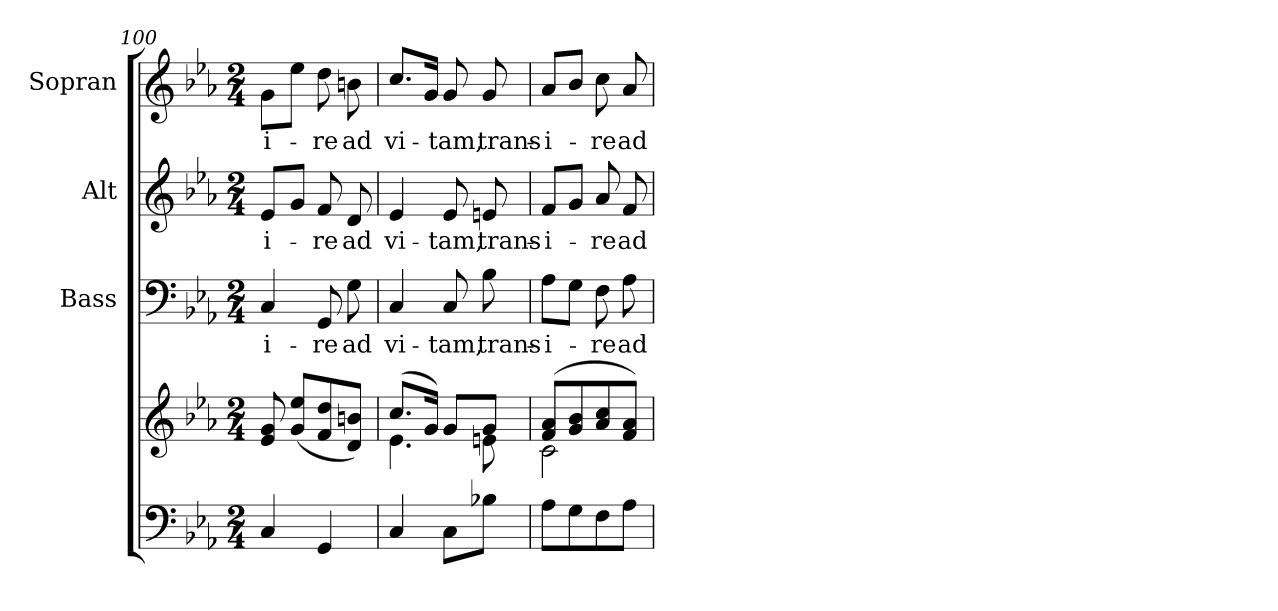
**kern	**kern	**kern	**text	**kern	**text	**kern	**text
*part4	*part4	*part3	*part3	*part2	*part2	*part1	*part1
*staff5	*staff4	*staff3	*staff3	*staff2	*staff2	*staff1	*staff1
*	*	*I"Bass	*	*I"Alt	*	*I"Sopran	*
*	*	*I'B.	*	*I'A.	*	*I'S.	*
*clefF4	*clefG2	*clefF4	*	*clefG2	*	*clefG2	*
*k[b-e-a-]	*k[b-e-a-]	*k[b-e-a-]	*	*k[b-e-a-]	*	*k[b-e-a-]	*
*E-:	*E-:	*E-:	*	*E-:	*	*E-:	*
*M2/4	*M2/4	*M2/4	*	*M2/4	*	*M2/4	*
=100	=100	=100	=100	=100	=100	=100	=100
!	!	!	!LO:LY:b	!	!LO:LY:b	!	!LO:LY:b
4C/	8e-/ 8g/	4C/	-i-	8e-/L	-i-	8g\L	-i-
.	(<8g/ 8ee-/L	.	.	8g/J	.	8ee-\J	.
!	!	!	!LO:LY:b	!	!LO:LY:b	!	!LO:LY:b
4GG/	8f/ 8dd/	8GG/	-re	8f/	-re	8dd\	-re
!	!	!	!LO:LY:b	!	!LO:LY:b	!	!LO:LY:b
.	8d/ 8bn/J)	8G\	ad	8d/	ad	8bn\	ad
=101	=101	=101	=101	=101	=101	=101	=101
*	*^	*	*	*	*	*	*
!	!	!	!	!LO:LY:b	!	!LO:LY:b	!	!LO:LY:b
4C/	(>8.cc/L	4.e-\	4C/	vi-	4e-/	vi-	8.cc/L	vi-
.	16g/Jk)	.	.	.	.	.	16g/Jk	.
!	!	!	!	!LO:LY:b	!	!LO:LY:b	!	!LO:LY:b
8C\L	8g/L	.	8C/	-tam,	8e-/	-tam,	8g/	-tam,
!	!	!	!	!LO:LY:b	!	!LO:LY:b	!	!LO:LY:b
8B-X\J	8g/J	8en\	8B-\	trans-	8en/	trans-	8g/	trans-
=102	=102	=102	=102	=102	=102	=102	=102	=102
!	!	!	!	!LO:LY:b	!	!LO:LY:b	!	!LO:LY:b
8A-\L	(>8f/ 8a-/L	2c\	8A-\L	-i-	8f/L	-i-	8a-/L	-i-
8G\	8g/ 8b-/	.	8G\J	.	8g/J	.	8b-/J	.
!	!	!	!	!LO:LY:b	!	!LO:LY:b	!	!LO:LY:b
8F\	8a-/ 8cc/	.	8F\	-re	8a-/	-re	8cc\	-re
!	!	!	!	!LO:LY:b	!	!LO:LY:b	!	!LO:LY:b
8A-\J	8f/ 8a-/J)	.	8A-\	ad	8f/	ad	8a-/	ad
*	*v	*v	*	*	*	*	*	*
=	=	=	=	=	=	=	=
*-	*-	*-	*-	*-	*-	*-	*-
